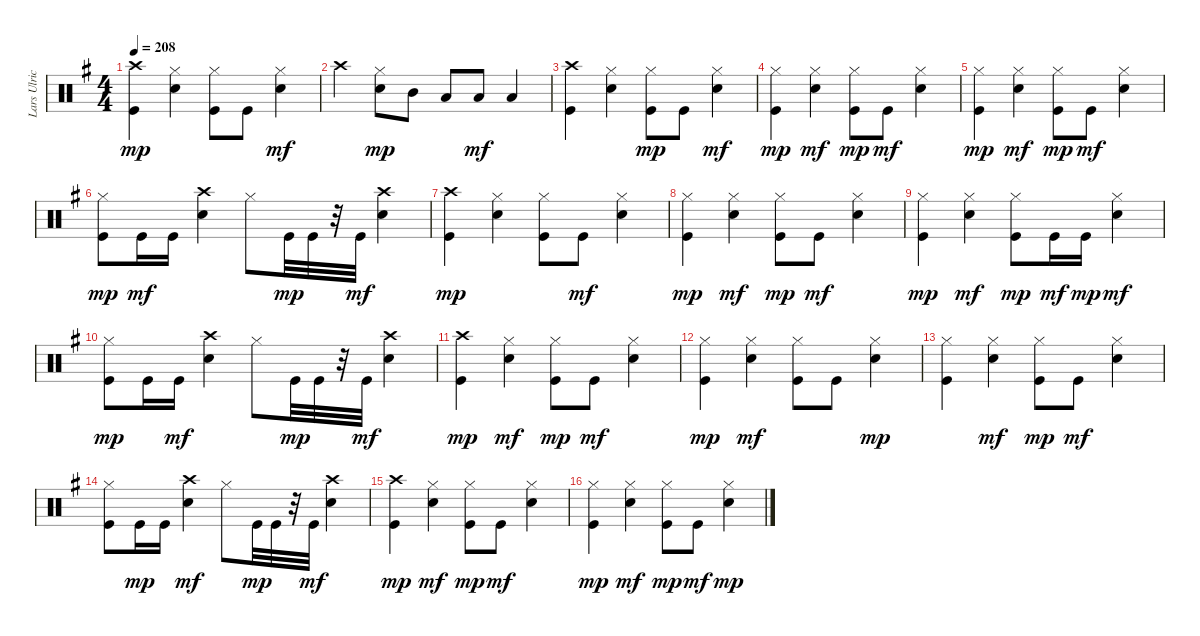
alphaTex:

\track ("Lars Ulrich" "Lars Ulric") {instrument percussion}
\staff {score}
\articulation defaults
\ts (4 4)
\tempo 208
\clef neutral
\ks eminor
("Crash high (hit)" "Kick (hit)").4{dy mp} ("Snare (hit) 2" "Hi-Hat (closed)").4 ("Hi-Hat (closed)" "Kick (hit)").8 "Kick (hit)".8 ("Snare (hit) 2" "Hi-Hat (closed)").4{dy mf} |
"Crash high (hit)".4 ("Snare (hit) 2" "Hi-Hat (closed)").8{dy mp} "Mid Tom (hit)".8 "Low Tom (hit)".8 "Low Tom (hit)".8{dy mf} "Low Tom (hit)".4 |
("Crash high (hit)" "Kick (hit)").4 ("Snare (hit) 2" "Hi-Hat (closed)").4 ("Hi-Hat (closed)" "Kick (hit)").8{dy mp} "Kick (hit)".8 ("Snare (hit) 2" "Hi-Hat (closed)").4{dy mf} |
("Hi-Hat (closed)" "Kick (hit)").4{dy mp} ("Snare (hit) 2" "Hi-Hat (closed)").4{dy mf} ("Hi-Hat (closed)" "Kick (hit)").8{dy mp} "Kick (hit)".8{dy mf} ("Snare (hit) 2" "Hi-Hat (closed)").4 |
("Hi-Hat (closed)" "Kick (hit)").4{dy mp} ("Snare (hit) 2" "Hi-Hat (closed)").4{dy mf} ("Hi-Hat (closed)" "Kick (hit)").8{dy mp} "Kick (hit)".8{dy mf} ("Snare (hit) 2" "Hi-Hat (closed)").4 |
("Hi-Hat (closed)" "Kick (hit)").8{dy mp} "Kick (hit)".16{dy mf} "Kick (hit)".16 ("Snare (hit) 2" "Crash high (hit)").4 "Hi-Hat (closed)".8 "Kick (hit)".32{dy mp} "Kick (hit)".32 r.32 "Kick (hit)".32{dy mf} ("Snare (hit) 2" "Crash high (hit)").4 |
("Crash high (hit)" "Kick (hit)").4{dy mp} ("Snare (hit) 2" "Hi-Hat (closed)").4 ("Hi-Hat (closed)" "Kick (hit)").8 "Kick (hit)".8{dy mf} ("Snare (hit) 2" "Hi-Hat (closed)").4 |
("Hi-Hat (closed)" "Kick (hit)").4{dy mp} ("Snare (hit) 2" "Hi-Hat (closed)").4{dy mf} ("Hi-Hat (closed)" "Kick (hit)").8{dy mp} "Kick (hit)".8{dy mf} ("Snare (hit) 2" "Hi-Hat (closed)").4 |
("Hi-Hat (closed)" "Kick (hit)").4{dy mp} ("Snare (hit) 2" "Hi-Hat (closed)").4{dy mf} ("Hi-Hat (closed)" "Kick (hit)").8{dy mp} "Kick (hit)".16{dy mf} "Kick (hit)".16{dy mp} ("Snare (hit) 2" "Hi-Hat (closed)").4{dy mf} |
("Hi-Hat (closed)" "Kick (hit)").8{dy mp} "Kick (hit)".16 "Kick (hit)".16{dy mf} ("Snare (hit) 2" "Crash high (hit)").4 "Hi-Hat (closed)".8 "Kick (hit)".32{dy mp} "Kick (hit)".32 r.32 "Kick (hit)".32{dy mf} ("Snare (hit) 2" "Crash high (hit)").4 |
("Crash high (hit)" "Kick (hit)").4{dy mp} ("Snare (hit) 2" "Hi-Hat (closed)").4{dy mf} ("Hi-Hat (closed)" "Kick (hit)").8{dy mp} "Kick (hit)".8{dy mf} ("Snare (hit) 2" "Hi-Hat (closed)").4 |
("Hi-Hat (closed)" "Kick (hit)").4{dy mp} ("Snare (hit) 2" "Hi-Hat (closed)").4{dy mf} ("Hi-Hat (closed)" "Kick (hit)").8 "Kick (hit)".8 ("Snare (hit) 2" "Hi-Hat (closed)").4{dy mp} |
("Hi-Hat (closed)" "Kick (hit)").4 ("Snare (hit) 2" "Hi-Hat (closed)").4{dy mf} ("Hi-Hat (closed)" "Kick (hit)").8{dy mp} "Kick (hit)".8{dy mf} ("Snare (hit) 2" "Hi-Hat (closed)").4 |
("Hi-Hat (closed)" "Kick (hit)").8 "Kick (hit)".16{dy mp} "Kick (hit)".16 ("Snare (hit) 2" "Crash high (hit)").4{dy mf} "Hi-Hat (closed)".8 "Kick (hit)".32{dy mp} "Kick (hit)".32 r.32 "Kick (hit)".32{dy mf} ("Snare (hit) 2" "Crash high (hit)").4 |
("Crash high (hit)" "Kick (hit)").4{dy mp} ("Snare (hit) 2" "Hi-Hat (closed)").4{dy mf} ("Hi-Hat (closed)" "Kick (hit)").8{dy mp} "Kick (hit)".8{dy mf} ("Snare (hit) 2" "Hi-Hat (closed)").4 |
("Hi-Hat (closed)" "Kick (hit)").4{dy mp} ("Snare (hit) 2" "Hi-Hat (closed)").4{dy mf} ("Hi-Hat (closed)" "Kick (hit)").8{dy mp} "Kick (hit)".8{dy mf} ("Snare (hit) 2" "Hi-Hat (closed)").4{dy mp}
